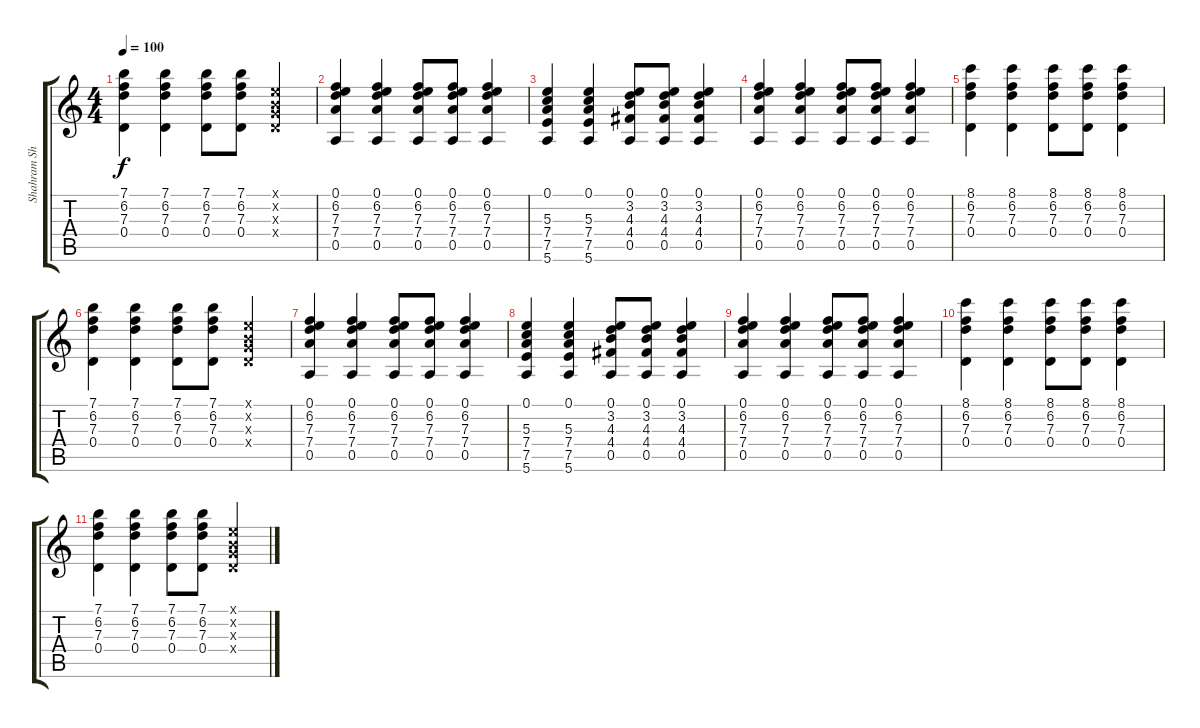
\track ("Shahram Sherbaf" "Shahram Sh") {instrument overdrivenguitar}
\staff {score tabs}
\tuning (E4 B3 G3 D3 A2 E2) {hide}
\ts (4 4)
\tempo 100
\clef g2
\ks c
(7.1 6.2 7.3 0.4).4{dy f} (7.1 6.2 7.3 0.4).4 (7.1 6.2 7.3 0.4).8 (7.1 6.2 7.3 0.4).8 (0.1{x} 0.2{x} 0.3{x} 0.4{x}).4 |
(0.1 6.2 7.3 7.4 0.5).4 (0.1 6.2 7.3 7.4 0.5).4 (0.1 6.2 7.3 7.4 0.5).8 (0.1 6.2 7.3 7.4 0.5).8 (0.1 6.2 7.3 7.4 0.5).4 |
(0.1 5.3 7.4 7.5 5.6).4 (0.1 5.3 7.4 7.5 5.6).4 (0.1 3.2 4.3 4.4 0.5).8 (0.1 3.2 4.3 4.4 0.5).8 (0.1 3.2 4.3 4.4 0.5).4 |
(0.1 6.2 7.3 7.4 0.5).4 (0.1 6.2 7.3 7.4 0.5).4 (0.1 6.2 7.3 7.4 0.5).8 (0.1 6.2 7.3 7.4 0.5).8 (0.1 6.2 7.3 7.4 0.5).4 |
(8.1 6.2 7.3 0.4).4 (8.1 6.2 7.3 0.4).4 (8.1 6.2 7.3 0.4).8 (8.1 6.2 7.3 0.4).8 (8.1 6.2 7.3 0.4).4 |
(7.1 6.2 7.3 0.4).4 (7.1 6.2 7.3 0.4).4 (7.1 6.2 7.3 0.4).8 (7.1 6.2 7.3 0.4).8 (0.1{x} 0.2{x} 0.3{x} 0.4{x}).4 |
(0.1 6.2 7.3 7.4 0.5).4 (0.1 6.2 7.3 7.4 0.5).4 (0.1 6.2 7.3 7.4 0.5).8 (0.1 6.2 7.3 7.4 0.5).8 (0.1 6.2 7.3 7.4 0.5).4 |
(0.1 5.3 7.4 7.5 5.6).4 (0.1 5.3 7.4 7.5 5.6).4 (0.1 3.2 4.3 4.4 0.5).8 (0.1 3.2 4.3 4.4 0.5).8 (0.1 3.2 4.3 4.4 0.5).4 |
(0.1 6.2 7.3 7.4 0.5).4 (0.1 6.2 7.3 7.4 0.5).4 (0.1 6.2 7.3 7.4 0.5).8 (0.1 6.2 7.3 7.4 0.5).8 (0.1 6.2 7.3 7.4 0.5).4 |
(8.1 6.2 7.3 0.4).4 (8.1 6.2 7.3 0.4).4 (8.1 6.2 7.3 0.4).8 (8.1 6.2 7.3 0.4).8 (8.1 6.2 7.3 0.4).4 |
(7.1 6.2 7.3 0.4).4 (7.1 6.2 7.3 0.4).4 (7.1 6.2 7.3 0.4).8 (7.1 6.2 7.3 0.4).8 (0.1{x} 0.2{x} 0.3{x} 0.4{x}).4
